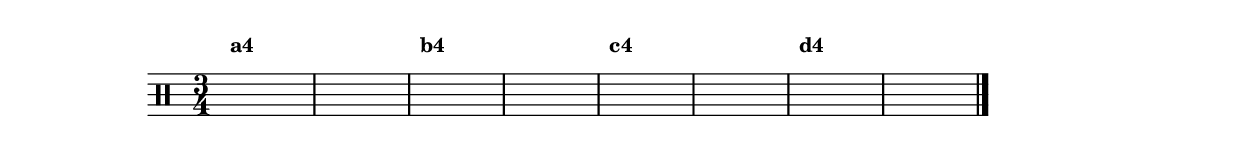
%-*- coding: utf-8 -*-

\version "2.16.0"

%\header {title = "variacoes sobre bambalalao - variacao 4"}

\drums {

\override Staff.TimeSignature #'style = #'()
\time 3/4 

\context DrumVoice = "1" { }
\context DrumVoice = "2" {  }

<<
{
\hideNotes
sn4^\markup {\small \bold {"a4"}} sn2 
sn4 sn2 
sn4^\markup {\small \bold {"b4"}} sn2
sn4 sn2 
sn4^\markup {\small \bold {"c4"}} sn2
sn4 sn2 
sn4^\markup {\small \bold {"d4"}} sn2
sn4 sn2   
}
\\{
\hideNotes
bd2 bd4
bd2 bd4
bd2 bd4
bd2 bd4
bd2 bd4
bd2 bd4
bd2 bd4
bd2 bd4

  }
>>


\bar "|."

}

